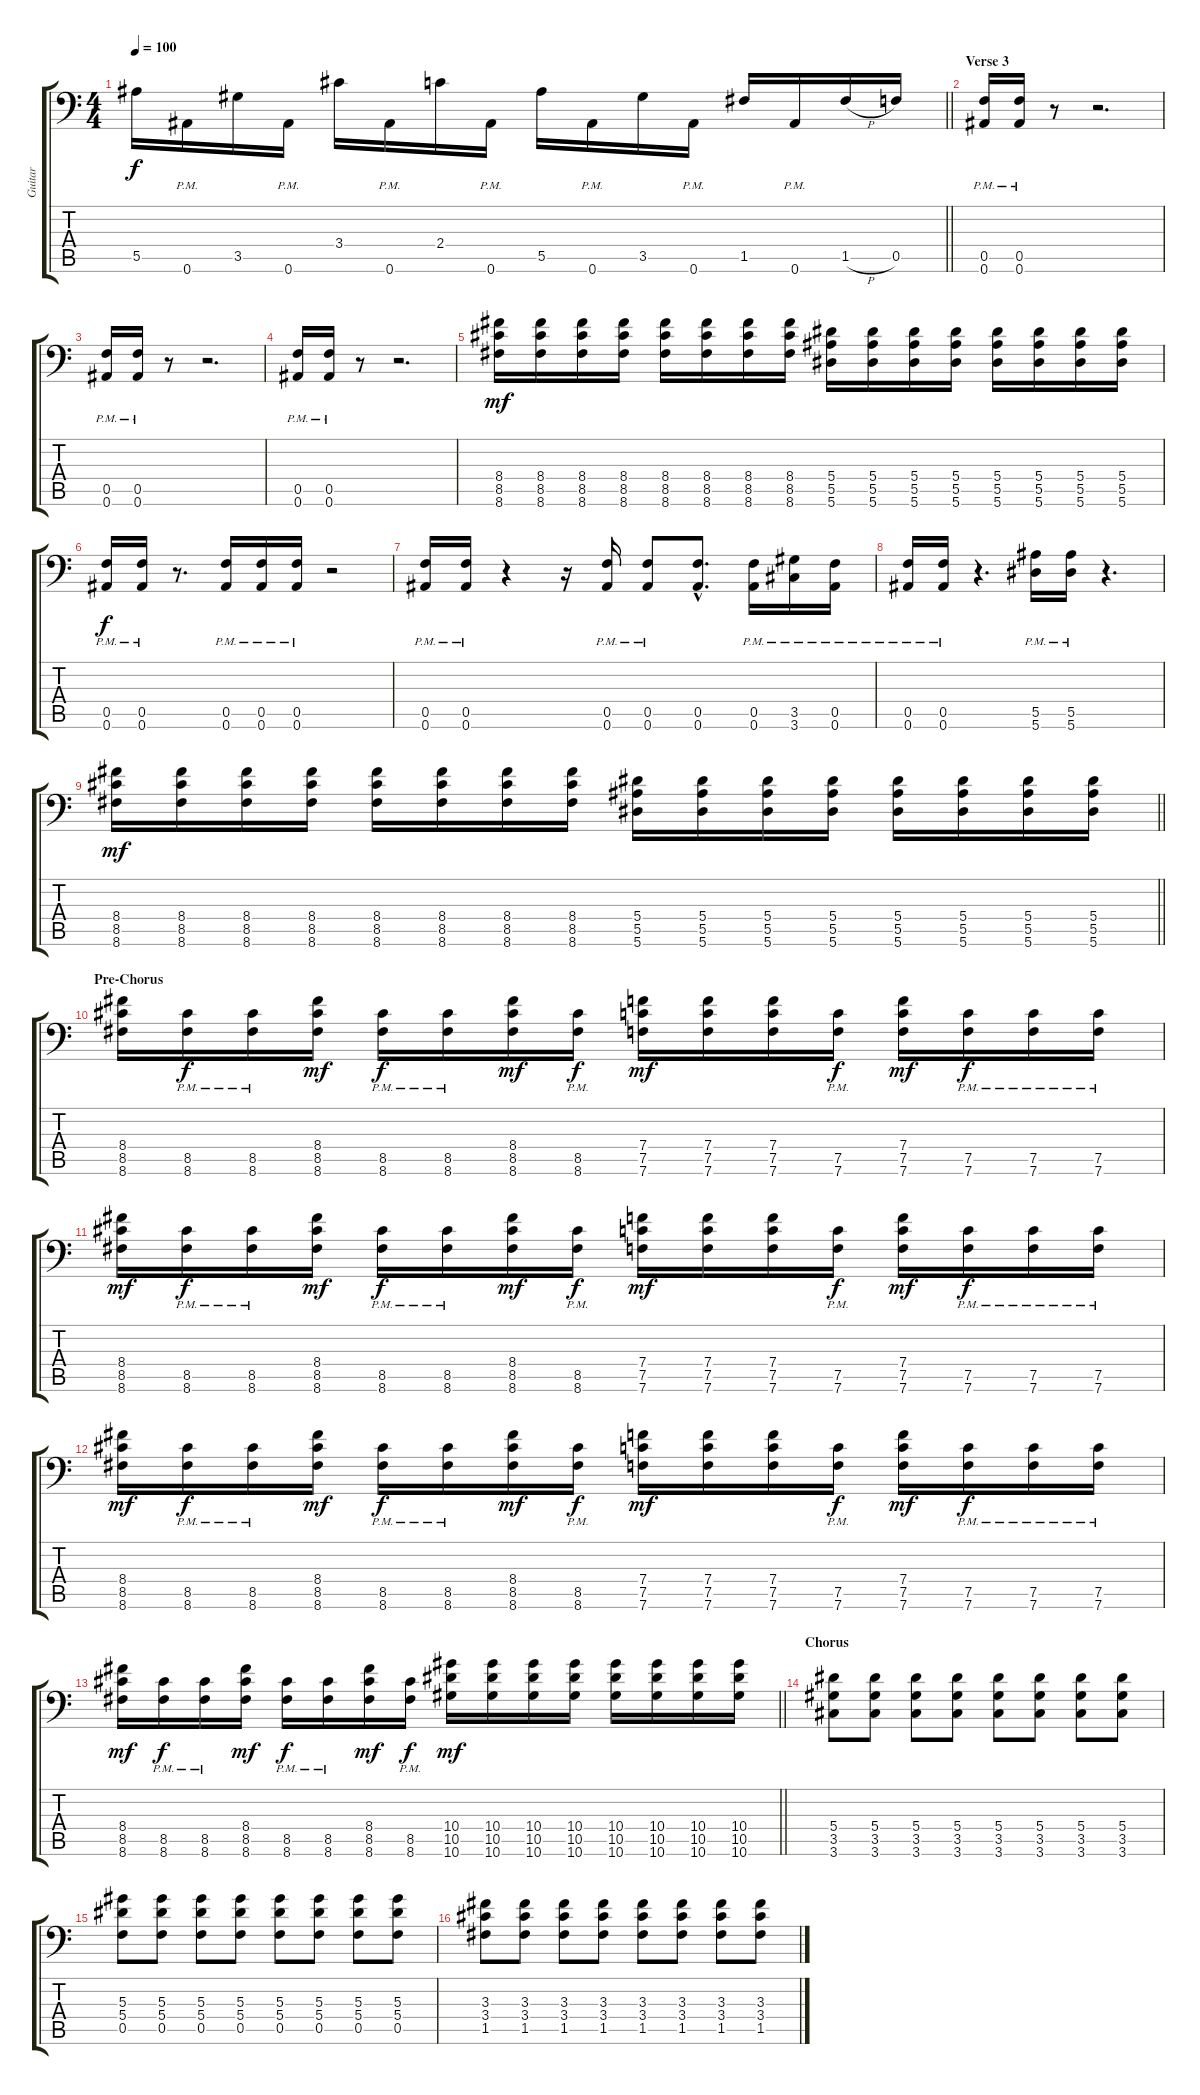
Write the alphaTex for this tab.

\track ("Guitar" "Guitar") {instrument distortionguitar}
\staff {score tabs}
\tuning (C4 G3 Eb3 Bb2 F2 Bb1) {hide}
\ts (4 4)
\tempo 100
\clef f4
\barLineRight lightlight
\ks c
5.5.16{dy f} 0.6{pm}.16 3.5.16 0.6{pm}.16 3.4.16 0.6{pm}.16 2.4.16 0.6{pm}.16 5.5.16 0.6{pm}.16 3.5.16 0.6{pm}.16 1.5.16 0.6{pm}.16 1.5{h}.16 0.5.16 |
\section ("" "Verse 3")
(0.5{pm} 0.6{pm}).16 (0.5{pm} 0.6{pm}).16 r.8 r.2{d} |
(0.5{pm} 0.6{pm}).16 (0.5{pm} 0.6{pm}).16 r.8 r.2{d} |
(0.5{pm} 0.6{pm}).16 (0.5{pm} 0.6{pm}).16 r.8 r.2{d} |
(8.4 8.5 8.6).16{dy mf} (8.4 8.5 8.6).16 (8.4 8.5 8.6).16 (8.4 8.5 8.6).16 (8.4 8.5 8.6).16 (8.4 8.5 8.6).16 (8.4 8.5 8.6).16 (8.4 8.5 8.6).16 (5.4 5.5 5.6).16 (5.4 5.5 5.6).16 (5.4 5.5 5.6).16 (5.4 5.5 5.6).16 (5.4 5.5 5.6).16 (5.4 5.5 5.6).16 (5.4 5.5 5.6).16 (5.4 5.5 5.6).16 |
(0.5{pm} 0.6{pm}).16{dy f} (0.5{pm} 0.6{pm}).16 r.8{d} (0.5{pm} 0.6{pm}).16 (0.5{pm} 0.6{pm}).16 (0.5{pm} 0.6{pm}).16 r.2 |
(0.5{pm} 0.6{pm}).16 (0.5{pm} 0.6{pm}).16 r.4 r.16 (0.5{pm} 0.6{pm}).16 (0.5{pm} 0.6{pm}).8 (0.5{hac} 0.6{hac}).8{d} (0.5{pm} 0.6{pm}).16 (3.5{pm} 3.6{pm}).16 (0.5{pm} 0.6{pm}).16 |
(0.5{pm} 0.6{pm}).16 (0.5{pm} 0.6{pm}).16 r.4{d} (5.5{pm} 5.6{pm}).16 (5.5{pm} 5.6{pm}).16 r.4{d} |
\barLineRight lightlight
(8.4 8.5 8.6).16{dy mf} (8.4 8.5 8.6).16 (8.4 8.5 8.6).16 (8.4 8.5 8.6).16 (8.4 8.5 8.6).16 (8.4 8.5 8.6).16 (8.4 8.5 8.6).16 (8.4 8.5 8.6).16 (5.4 5.5 5.6).16 (5.4 5.5 5.6).16 (5.4 5.5 5.6).16 (5.4 5.5 5.6).16 (5.4 5.5 5.6).16 (5.4 5.5 5.6).16 (5.4 5.5 5.6).16 (5.4 5.5 5.6).16 |
\section ("" "Pre-Chorus")
(8.4 8.5 8.6).16 (8.5{pm} 8.6{pm}).16{dy f} (8.5{pm} 8.6{pm}).16 (8.4 8.5 8.6).16{dy mf} (8.5{pm} 8.6{pm}).16{dy f} (8.5{pm} 8.6{pm}).16 (8.4 8.5 8.6).16{dy mf} (8.5{pm} 8.6{pm}).16{dy f} (7.4 7.5 7.6).16{dy mf} (7.4 7.5 7.6).16 (7.4 7.5 7.6).16 (7.5{pm} 7.6{pm}).16{dy f} (7.4 7.5 7.6).16{dy mf} (7.5{pm} 7.6{pm}).16{dy f} (7.5{pm} 7.6{pm}).16 (7.5{pm} 7.6{pm}).16 |
(8.4 8.5 8.6).16{dy mf} (8.5{pm} 8.6{pm}).16{dy f} (8.5{pm} 8.6{pm}).16 (8.4 8.5 8.6).16{dy mf} (8.5{pm} 8.6{pm}).16{dy f} (8.5{pm} 8.6{pm}).16 (8.4 8.5 8.6).16{dy mf} (8.5{pm} 8.6{pm}).16{dy f} (7.4 7.5 7.6).16{dy mf} (7.4 7.5 7.6).16 (7.4 7.5 7.6).16 (7.5{pm} 7.6{pm}).16{dy f} (7.4 7.5 7.6).16{dy mf} (7.5{pm} 7.6{pm}).16{dy f} (7.5{pm} 7.6{pm}).16 (7.5{pm} 7.6{pm}).16 |
(8.4 8.5 8.6).16{dy mf} (8.5{pm} 8.6{pm}).16{dy f} (8.5{pm} 8.6{pm}).16 (8.4 8.5 8.6).16{dy mf} (8.5{pm} 8.6{pm}).16{dy f} (8.5{pm} 8.6{pm}).16 (8.4 8.5 8.6).16{dy mf} (8.5{pm} 8.6{pm}).16{dy f} (7.4 7.5 7.6).16{dy mf} (7.4 7.5 7.6).16 (7.4 7.5 7.6).16 (7.5{pm} 7.6{pm}).16{dy f} (7.4 7.5 7.6).16{dy mf} (7.5{pm} 7.6{pm}).16{dy f} (7.5{pm} 7.6{pm}).16 (7.5{pm} 7.6{pm}).16 |
\barLineRight lightlight
(8.4 8.5 8.6).16{dy mf} (8.5{pm} 8.6{pm}).16{dy f} (8.5{pm} 8.6{pm}).16 (8.4 8.5 8.6).16{dy mf} (8.5{pm} 8.6{pm}).16{dy f} (8.5{pm} 8.6{pm}).16 (8.4 8.5 8.6).16{dy mf} (8.5{pm} 8.6{pm}).16{dy f} (10.4 10.5 10.6).16{dy mf} (10.4 10.5 10.6).16 (10.4 10.5 10.6).16 (10.4 10.5 10.6).16 (10.4 10.5 10.6).16 (10.4 10.5 10.6).16 (10.4 10.5 10.6).16 (10.4 10.5 10.6).16 |
\section ("" "Chorus")
(5.4 3.5 3.6).8 (5.4 3.5 3.6).8 (5.4 3.5 3.6).8 (5.4 3.5 3.6).8 (5.4 3.5 3.6).8 (5.4 3.5 3.6).8 (5.4 3.5 3.6).8 (5.4 3.5 3.6).8 |
(5.3 5.4 0.5).8 (5.3 5.4 0.5).8 (5.3 5.4 0.5).8 (5.3 5.4 0.5).8 (5.3 5.4 0.5).8 (5.3 5.4 0.5).8 (5.3 5.4 0.5).8 (5.3 5.4 0.5).8 |
(3.3 3.4 1.5).8 (3.3 3.4 1.5).8 (3.3 3.4 1.5).8 (3.3 3.4 1.5).8 (3.3 3.4 1.5).8 (3.3 3.4 1.5).8 (3.3 3.4 1.5).8 (3.3 3.4 1.5).8
